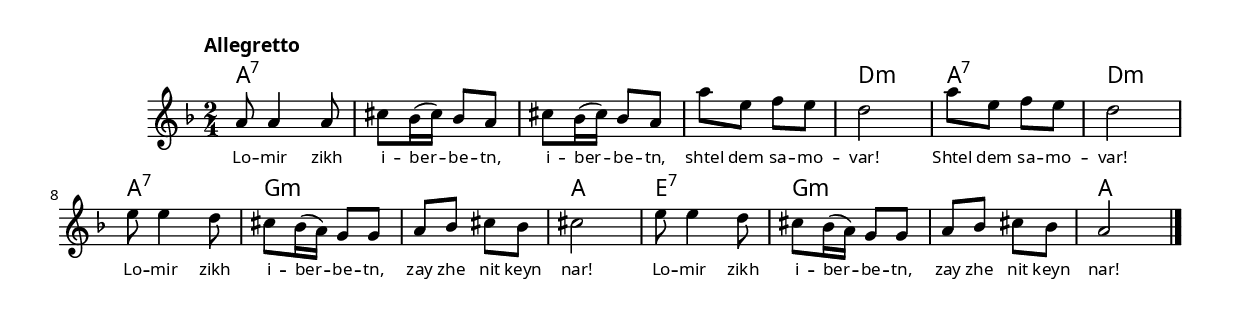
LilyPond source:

\version "2.18.2"
\language "english"
\include "../../../../templates/preamble.ly"

mel = \relative g'{ 
  a8 a4 a8 |
  cs bf16( cs) bf8 a |
  cs bf16( cs) bf8 a |
  a' e f e |
  d2 |
  a'8 e f e |
  d2 |
  \repeat unfold 2 {e8 e4 d8 |
    cs bf16( a) g8 g |
    a bf cs bf |
  }
  \alternative{
    { cs2 |}
    { a2}
  }
}

acc = \chordmode { 
  \repeat unfold 4 { a2:7 | }
  d:m |
  a:7 |
  d:m |
  a:7 |
  g:m |
  g:m |
  a |
  e:7 |
  g:m |
  g:m |
  a
}

\score {
  <<
    \new ChordNames {
        \acc
    }
    \new Staff {
      \clef treble
      \key a \phrygian
      \time 2/4
      \tempo Allegretto
      \new Voice = "melody" {
        \mel
      \bar "|."

      }
    }
    \new Lyrics \lyricsto "melody" {
      Lo -- mir zikh i -- ber -- be -- tn,
      i -- ber -- be -- tn,
      shtel dem sa -- mo -- var!
      Shtel dem sa -- mo -- var!
      \repeat unfold 2 { 
        Lo -- mir zikh i -- ber -- be -- tn,
        zay zhe nit keyn nar! 
      }
    }
  >>
}